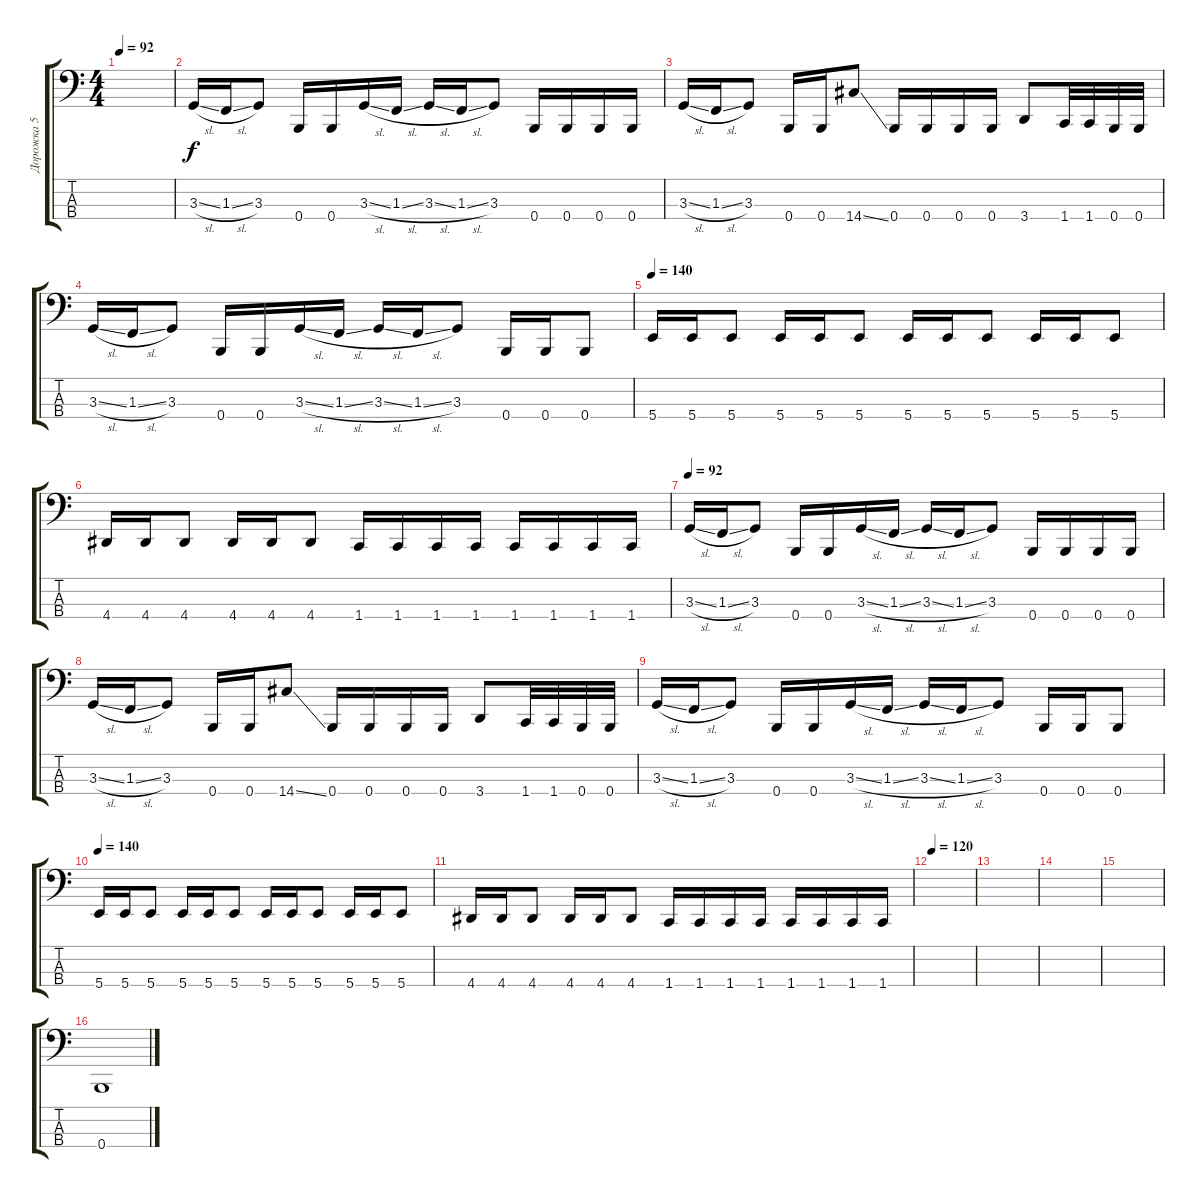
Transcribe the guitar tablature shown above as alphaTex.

\track ("Дорожка 5" "Дорожка 5") {instrument electricbasspick}
\staff {score tabs}
\tuning (D2 A1 E1 B0) {hide}
\ts (4 4)
\tempo 92
\clef f4
\ks c
|
3.3{sl}.16 1.3{sl}.16 3.3.8 0.4.16 0.4.16 3.3{sl}.16 1.3{sl}.16 3.3{sl}.16 1.3{sl}.16 3.3.8 0.4.16 0.4.16 0.4.16 0.4.16 |
3.3{sl}.16 1.3{sl}.16 3.3.8 0.4.16 0.4.16 14.4{ss}.8 0.4.16 0.4.16 0.4.16 0.4.16 3.4.8 1.4.32 1.4.32 0.4.32 0.4.32 |
3.3{sl}.16 1.3{sl}.16 3.3.8 0.4.16 0.4.16 3.3{sl}.16 1.3{sl}.16 3.3{sl}.16 1.3{sl}.16 3.3.8 0.4.16 0.4.16 0.4.8 |
\tempo 140
5.4.16 5.4.16 5.4.8 5.4.16 5.4.16 5.4.8 5.4.16 5.4.16 5.4.8 5.4.16 5.4.16 5.4.8 |
4.4.16 4.4.16 4.4.8 4.4.16 4.4.16 4.4.8 1.4.16 1.4.16 1.4.16 1.4.16 1.4.16 1.4.16 1.4.16 1.4.16 |
\tempo 92
3.3{sl}.16 1.3{sl}.16 3.3.8 0.4.16 0.4.16 3.3{sl}.16 1.3{sl}.16 3.3{sl}.16 1.3{sl}.16 3.3.8 0.4.16 0.4.16 0.4.16 0.4.16 |
3.3{sl}.16 1.3{sl}.16 3.3.8 0.4.16 0.4.16 14.4{ss}.8 0.4.16 0.4.16 0.4.16 0.4.16 3.4.8 1.4.32 1.4.32 0.4.32 0.4.32 |
3.3{sl}.16 1.3{sl}.16 3.3.8 0.4.16 0.4.16 3.3{sl}.16 1.3{sl}.16 3.3{sl}.16 1.3{sl}.16 3.3.8 0.4.16 0.4.16 0.4.8 |
\tempo 140
5.4.16 5.4.16 5.4.8 5.4.16 5.4.16 5.4.8 5.4.16 5.4.16 5.4.8 5.4.16 5.4.16 5.4.8 |
4.4.16 4.4.16 4.4.8 4.4.16 4.4.16 4.4.8 1.4.16 1.4.16 1.4.16 1.4.16 1.4.16 1.4.16 1.4.16 1.4.16 |
\tempo 120
|
|
|
|
0.4.1
